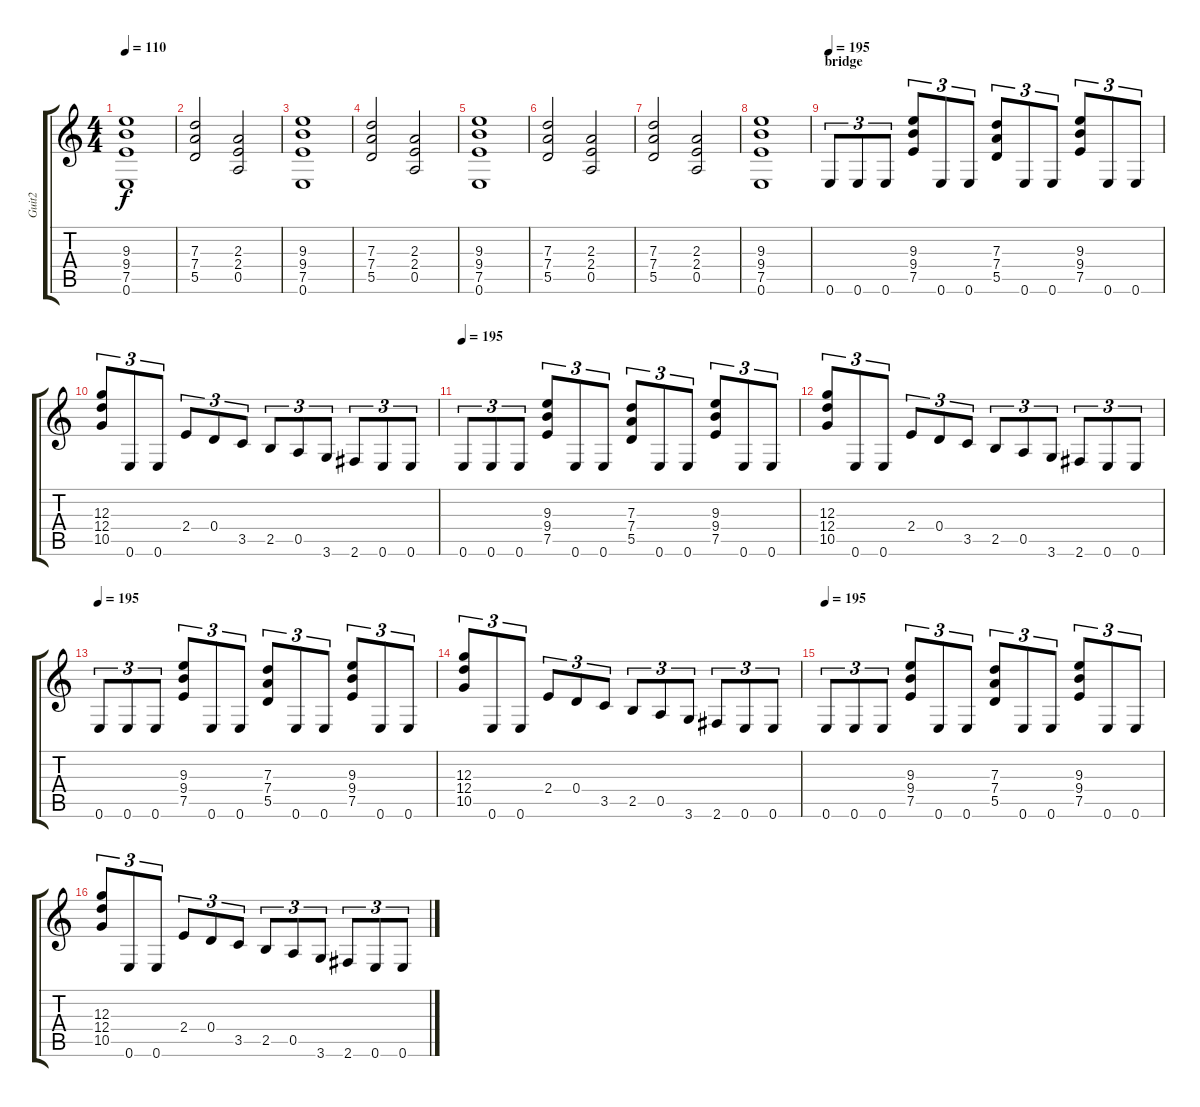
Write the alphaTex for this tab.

\track ("Guit2" "Guit2") {instrument overdrivenguitar}
\staff {score tabs}
\tuning (E4 B3 G3 D3 A2 E2) {hide}
\ts (4 4)
\tempo 110
\clef g2
\ks c
(9.3 9.4 7.5 0.6).1{dy f instrument overdrivenguitar} |
(7.3 7.4 5.5).2 (2.3 2.4 0.5).2 |
(9.3 9.4 7.5 0.6).1 |
(7.3 7.4 5.5).2 (2.3 2.4 0.5).2 |
(9.3 9.4 7.5 0.6).1 |
(7.3 7.4 5.5).2 (2.3 2.4 0.5).2 |
(7.3 7.4 5.5).2 (2.3 2.4 0.5).2 |
(9.3 9.4 7.5 0.6).1 |
\section ("" "bridge")
\tempo 195
0.6.8{tu (3 2) volume 11 instrument overdrivenguitar} 0.6.8{tu (3 2)} 0.6.8{tu (3 2)} (9.3 9.4 7.5).8{tu (3 2)} 0.6.8{tu (3 2)} 0.6.8{tu (3 2)} (7.3 7.4 5.5).8{tu (3 2)} 0.6.8{tu (3 2)} 0.6.8{tu (3 2)} (9.3 9.4 7.5).8{tu (3 2)} 0.6.8{tu (3 2)} 0.6.8{tu (3 2)} |
(12.3 12.4 10.5).8{tu (3 2)} 0.6.8{tu (3 2)} 0.6.8{tu (3 2)} 2.4.8{tu (3 2)} 0.4.8{tu (3 2)} 3.5.8{tu (3 2)} 2.5.8{tu (3 2)} 0.5.8{tu (3 2)} 3.6.8{tu (3 2)} 2.6.8{tu (3 2)} 0.6.8{tu (3 2)} 0.6.8{tu (3 2)} |
\tempo 195
0.6.8{tu (3 2) volume 11 instrument overdrivenguitar} 0.6.8{tu (3 2)} 0.6.8{tu (3 2)} (9.3 9.4 7.5).8{tu (3 2)} 0.6.8{tu (3 2)} 0.6.8{tu (3 2)} (7.3 7.4 5.5).8{tu (3 2)} 0.6.8{tu (3 2)} 0.6.8{tu (3 2)} (9.3 9.4 7.5).8{tu (3 2)} 0.6.8{tu (3 2)} 0.6.8{tu (3 2)} |
(12.3 12.4 10.5).8{tu (3 2)} 0.6.8{tu (3 2)} 0.6.8{tu (3 2)} 2.4.8{tu (3 2)} 0.4.8{tu (3 2)} 3.5.8{tu (3 2)} 2.5.8{tu (3 2)} 0.5.8{tu (3 2)} 3.6.8{tu (3 2)} 2.6.8{tu (3 2)} 0.6.8{tu (3 2)} 0.6.8{tu (3 2)} |
\tempo 195
0.6.8{tu (3 2) volume 11 instrument overdrivenguitar} 0.6.8{tu (3 2)} 0.6.8{tu (3 2)} (9.3 9.4 7.5).8{tu (3 2)} 0.6.8{tu (3 2)} 0.6.8{tu (3 2)} (7.3 7.4 5.5).8{tu (3 2)} 0.6.8{tu (3 2)} 0.6.8{tu (3 2)} (9.3 9.4 7.5).8{tu (3 2)} 0.6.8{tu (3 2)} 0.6.8{tu (3 2)} |
(12.3 12.4 10.5).8{tu (3 2)} 0.6.8{tu (3 2)} 0.6.8{tu (3 2)} 2.4.8{tu (3 2)} 0.4.8{tu (3 2)} 3.5.8{tu (3 2)} 2.5.8{tu (3 2)} 0.5.8{tu (3 2)} 3.6.8{tu (3 2)} 2.6.8{tu (3 2)} 0.6.8{tu (3 2)} 0.6.8{tu (3 2)} |
\tempo 195
0.6.8{tu (3 2) volume 11 instrument overdrivenguitar} 0.6.8{tu (3 2)} 0.6.8{tu (3 2)} (9.3 9.4 7.5).8{tu (3 2)} 0.6.8{tu (3 2)} 0.6.8{tu (3 2)} (7.3 7.4 5.5).8{tu (3 2)} 0.6.8{tu (3 2)} 0.6.8{tu (3 2)} (9.3 9.4 7.5).8{tu (3 2)} 0.6.8{tu (3 2)} 0.6.8{tu (3 2)} |
(12.3 12.4 10.5).8{tu (3 2)} 0.6.8{tu (3 2)} 0.6.8{tu (3 2)} 2.4.8{tu (3 2)} 0.4.8{tu (3 2)} 3.5.8{tu (3 2)} 2.5.8{tu (3 2)} 0.5.8{tu (3 2)} 3.6.8{tu (3 2)} 2.6.8{tu (3 2)} 0.6.8{tu (3 2)} 0.6.8{tu (3 2)}
